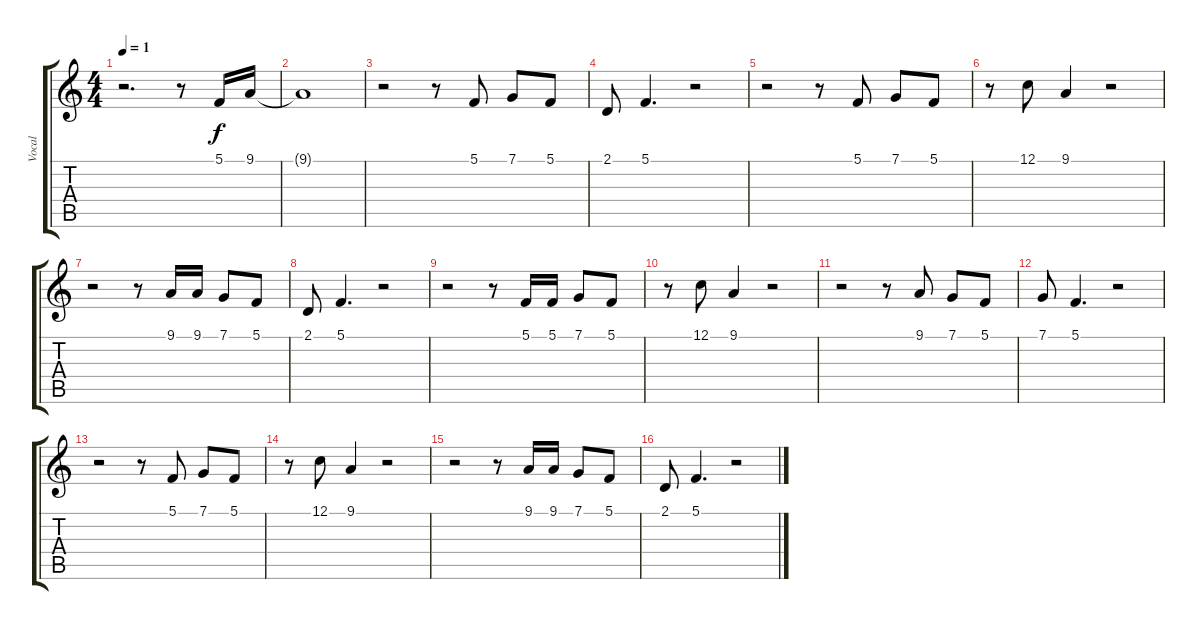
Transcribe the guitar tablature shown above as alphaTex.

\track ("Vocal" "Vocal") {instrument lead6voice}
\staff {score tabs}
\tuning (C4 Bb3 E3 B2 Gb2 Db2) {hide}
\ts (4 4)
\tempo 1
\clef g2
\ks c
r.2{d dy f} r.8 5.1.16 9.1.16 |
9.1{t}.1 |
r.2 r.8 5.1.8 7.1.8 5.1.8 |
2.1.8 5.1.4{d} r.2 |
r.2 r.8 5.1.8 7.1.8 5.1.8 |
r.8 12.1.8 9.1.4 r.2 |
r.2 r.8 9.1.16 9.1.16 7.1.8 5.1.8 |
2.1.8 5.1.4{d} r.2 |
r.2 r.8 5.1.16 5.1.16 7.1.8 5.1.8 |
r.8 12.1.8 9.1.4 r.2 |
r.2 r.8 9.1.8 7.1.8 5.1.8 |
7.1.8 5.1.4{d} r.2 |
r.2 r.8 5.1.8 7.1.8 5.1.8 |
r.8 12.1.8 9.1.4 r.2 |
r.2 r.8 9.1.16 9.1.16 7.1.8 5.1.8 |
2.1.8 5.1.4{d} r.2
